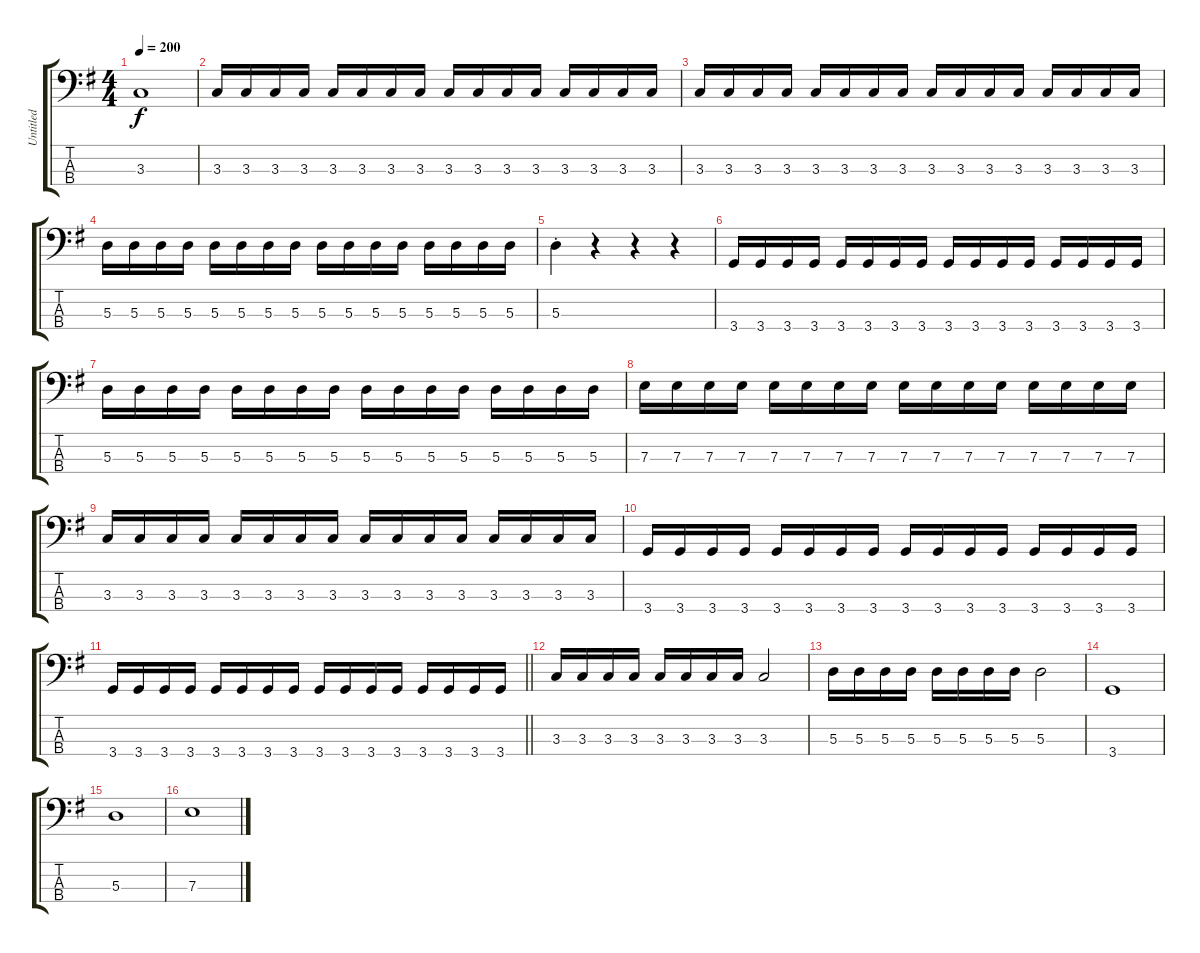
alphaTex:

\track ("Untitled" "Untitled") {instrument electricbassfinger}
\staff {score tabs}
\tuning (G2 D2 A1 E1) {hide}
\ts (4 4)
\tempo 200
\clef f4
\ks g
3.3.1{dy f} |
3.3.16 3.3.16 3.3.16 3.3.16 3.3.16 3.3.16 3.3.16 3.3.16 3.3.16 3.3.16 3.3.16 3.3.16 3.3.16 3.3.16 3.3.16 3.3.16 |
3.3.16 3.3.16 3.3.16 3.3.16 3.3.16 3.3.16 3.3.16 3.3.16 3.3.16 3.3.16 3.3.16 3.3.16 3.3.16 3.3.16 3.3.16 3.3.16 |
5.3.16 5.3.16 5.3.16 5.3.16 5.3.16 5.3.16 5.3.16 5.3.16 5.3.16 5.3.16 5.3.16 5.3.16 5.3.16 5.3.16 5.3.16 5.3.16 |
5.3{st}.4 r.4 r.4 r.4 |
3.4.16 3.4.16 3.4.16 3.4.16 3.4.16 3.4.16 3.4.16 3.4.16 3.4.16 3.4.16 3.4.16 3.4.16 3.4.16 3.4.16 3.4.16 3.4.16 |
5.3.16 5.3.16 5.3.16 5.3.16 5.3.16 5.3.16 5.3.16 5.3.16 5.3.16 5.3.16 5.3.16 5.3.16 5.3.16 5.3.16 5.3.16 5.3.16 |
7.3.16 7.3.16 7.3.16 7.3.16 7.3.16 7.3.16 7.3.16 7.3.16 7.3.16 7.3.16 7.3.16 7.3.16 7.3.16 7.3.16 7.3.16 7.3.16 |
3.3.16 3.3.16 3.3.16 3.3.16 3.3.16 3.3.16 3.3.16 3.3.16 3.3.16 3.3.16 3.3.16 3.3.16 3.3.16 3.3.16 3.3.16 3.3.16 |
3.4.16 3.4.16 3.4.16 3.4.16 3.4.16 3.4.16 3.4.16 3.4.16 3.4.16 3.4.16 3.4.16 3.4.16 3.4.16 3.4.16 3.4.16 3.4.16 |
\barLineRight lightlight
3.4.16 3.4.16 3.4.16 3.4.16 3.4.16 3.4.16 3.4.16 3.4.16 3.4.16 3.4.16 3.4.16 3.4.16 3.4.16 3.4.16 3.4.16 3.4.16 |
3.3.16 3.3.16 3.3.16 3.3.16 3.3.16 3.3.16 3.3.16 3.3.16 3.3.2 |
5.3.16 5.3.16 5.3.16 5.3.16 5.3.16 5.3.16 5.3.16 5.3.16 5.3.2 |
3.4.1 |
5.3.1 |
7.3.1
